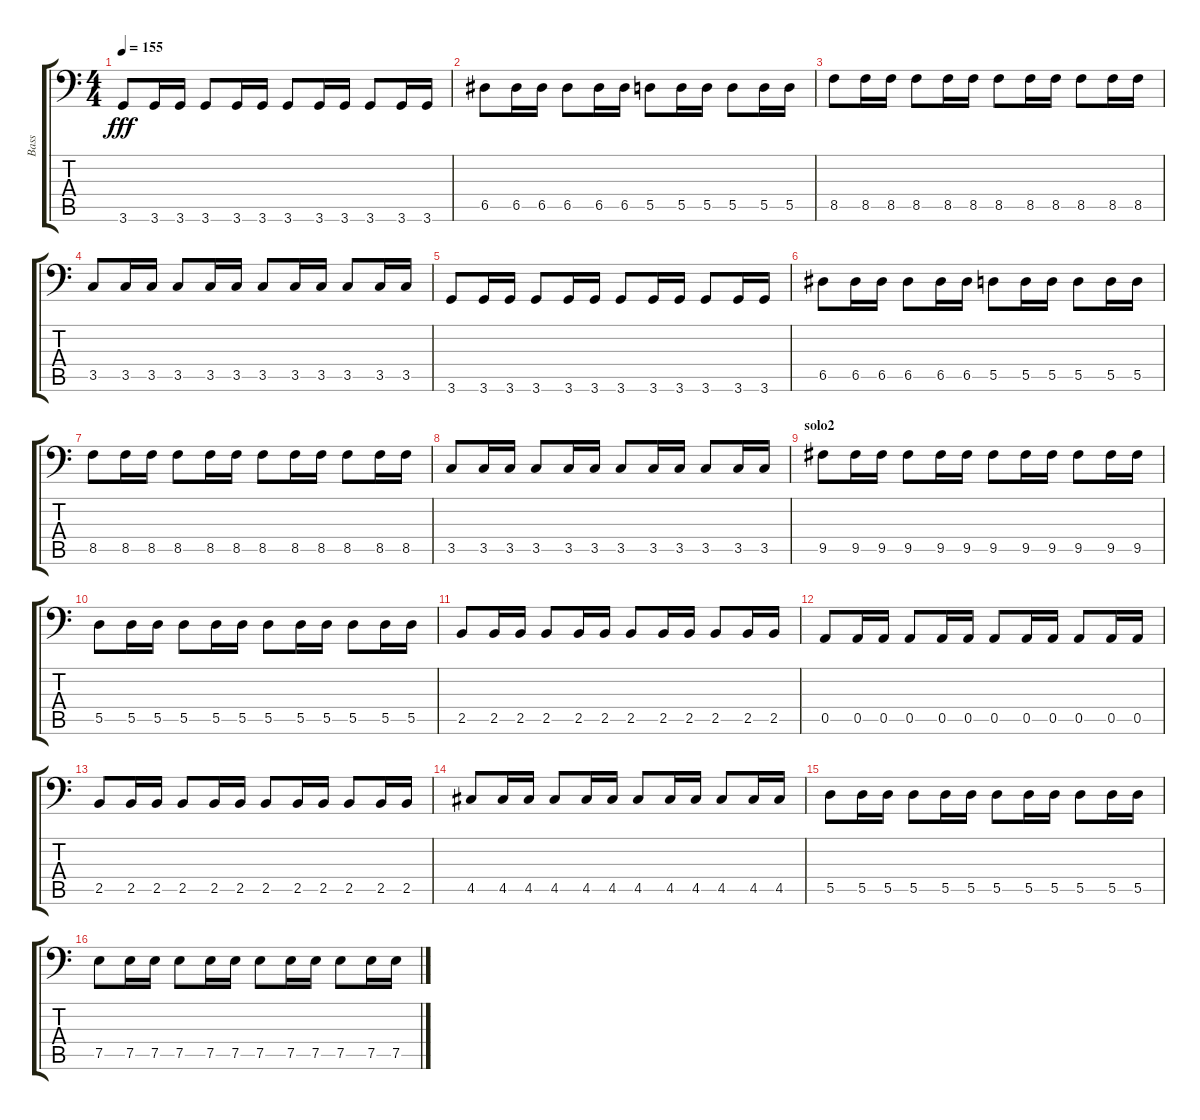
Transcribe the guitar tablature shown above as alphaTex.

\track ("Bass" "Bass") {instrument electricbassfinger}
\staff {score tabs}
\tuning (E3 B2 G2 D2 A1 E1) {hide}
\ts (4 4)
\tempo 155
\clef f4
\ks c
3.6.8{dy fff} 3.6.16 3.6.16 3.6.8 3.6.16 3.6.16 3.6.8 3.6.16 3.6.16 3.6.8 3.6.16 3.6.16 |
6.5.8 6.5.16 6.5.16 6.5.8 6.5.16 6.5.16 5.5.8 5.5.16 5.5.16 5.5.8 5.5.16 5.5.16 |
8.5.8 8.5.16 8.5.16 8.5.8 8.5.16 8.5.16 8.5.8 8.5.16 8.5.16 8.5.8 8.5.16 8.5.16 |
3.5.8 3.5.16 3.5.16 3.5.8 3.5.16 3.5.16 3.5.8 3.5.16 3.5.16 3.5.8 3.5.16 3.5.16 |
3.6.8 3.6.16 3.6.16 3.6.8 3.6.16 3.6.16 3.6.8 3.6.16 3.6.16 3.6.8 3.6.16 3.6.16 |
6.5.8 6.5.16 6.5.16 6.5.8 6.5.16 6.5.16 5.5.8 5.5.16 5.5.16 5.5.8 5.5.16 5.5.16 |
8.5.8 8.5.16 8.5.16 8.5.8 8.5.16 8.5.16 8.5.8 8.5.16 8.5.16 8.5.8 8.5.16 8.5.16 |
3.5.8 3.5.16 3.5.16 3.5.8 3.5.16 3.5.16 3.5.8 3.5.16 3.5.16 3.5.8 3.5.16 3.5.16 |
\section ("" "solo2")
9.5.8 9.5.16 9.5.16 9.5.8 9.5.16 9.5.16 9.5.8 9.5.16 9.5.16 9.5.8 9.5.16 9.5.16 |
5.5.8 5.5.16 5.5.16 5.5.8 5.5.16 5.5.16 5.5.8 5.5.16 5.5.16 5.5.8 5.5.16 5.5.16 |
2.5.8 2.5.16 2.5.16 2.5.8 2.5.16 2.5.16 2.5.8 2.5.16 2.5.16 2.5.8 2.5.16 2.5.16 |
0.5.8 0.5.16 0.5.16 0.5.8 0.5.16 0.5.16 0.5.8 0.5.16 0.5.16 0.5.8 0.5.16 0.5.16 |
2.5.8 2.5.16 2.5.16 2.5.8 2.5.16 2.5.16 2.5.8 2.5.16 2.5.16 2.5.8 2.5.16 2.5.16 |
4.5.8 4.5.16 4.5.16 4.5.8 4.5.16 4.5.16 4.5.8 4.5.16 4.5.16 4.5.8 4.5.16 4.5.16 |
5.5.8 5.5.16 5.5.16 5.5.8 5.5.16 5.5.16 5.5.8 5.5.16 5.5.16 5.5.8 5.5.16 5.5.16 |
7.5.8 7.5.16 7.5.16 7.5.8 7.5.16 7.5.16 7.5.8 7.5.16 7.5.16 7.5.8 7.5.16 7.5.16
